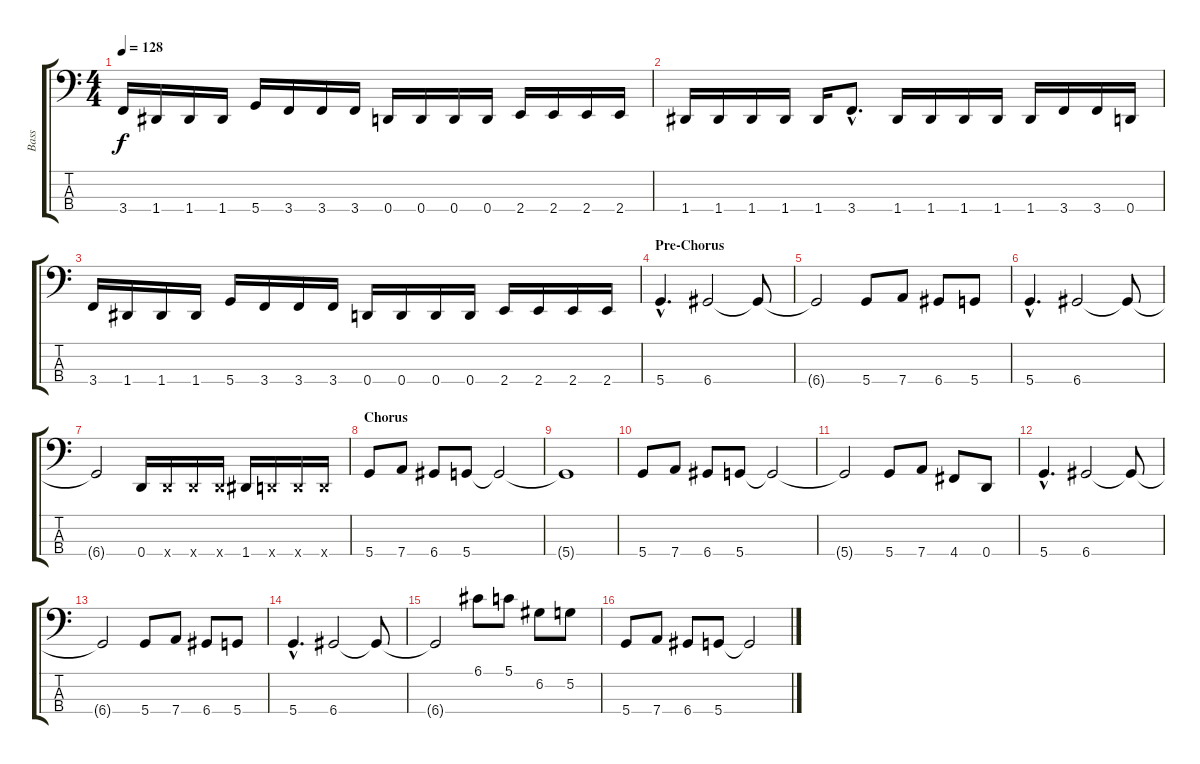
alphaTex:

\track ("Bass" "Bass") {instrument electricbasspick}
\staff {score tabs}
\tuning (G2 D2 A1 D1) {hide}
\ts (4 4)
\tempo 128
\clef f4
\ks c
3.4.16{dy f} 1.4.16 1.4.16 1.4.16 5.4.16 3.4.16 3.4.16 3.4.16 0.4.16 0.4.16 0.4.16 0.4.16 2.4.16 2.4.16 2.4.16 2.4.16 |
1.4.16 1.4.16 1.4.16 1.4.16 1.4.16 3.4{hac}.8{d} 1.4.16 1.4.16 1.4.16 1.4.16 1.4.16 3.4.16 3.4.16 0.4.16 |
3.4.16 1.4.16 1.4.16 1.4.16 5.4.16 3.4.16 3.4.16 3.4.16 0.4.16 0.4.16 0.4.16 0.4.16 2.4.16 2.4.16 2.4.16 2.4.16 |
\section ("" "Pre-Chorus")
5.4{hac}.4{d} 6.4.2 6.4{t}.8 |
6.4{t}.2 5.4.8 7.4.8 6.4.8 5.4.8 |
5.4{hac}.4{d} 6.4.2 6.4{t}.8 |
6.4{t}.2 0.4.16 0.4{x}.16 0.4{x}.16 0.4{x}.16 1.4.16 0.4{x}.16 0.4{x}.16 0.4{x}.16 |
\section ("" "Chorus")
5.4.8 7.4.8 6.4.8 5.4.8 5.4{t}.2 |
5.4{t}.1 |
5.4.8 7.4.8 6.4.8 5.4.8 5.4{t}.2 |
5.4{t}.2 5.4.8 7.4.8 4.4.8 0.4.8 |
5.4{hac}.4{d} 6.4.2 6.4{t}.8 |
6.4{t}.2 5.4.8 7.4.8 6.4.8 5.4.8 |
5.4{hac}.4{d} 6.4.2 6.4{t}.8 |
6.4{t}.2 6.1.8 5.1.8 6.2.8 5.2.8 |
5.4.8 7.4.8 6.4.8 5.4.8 5.4{t}.2
